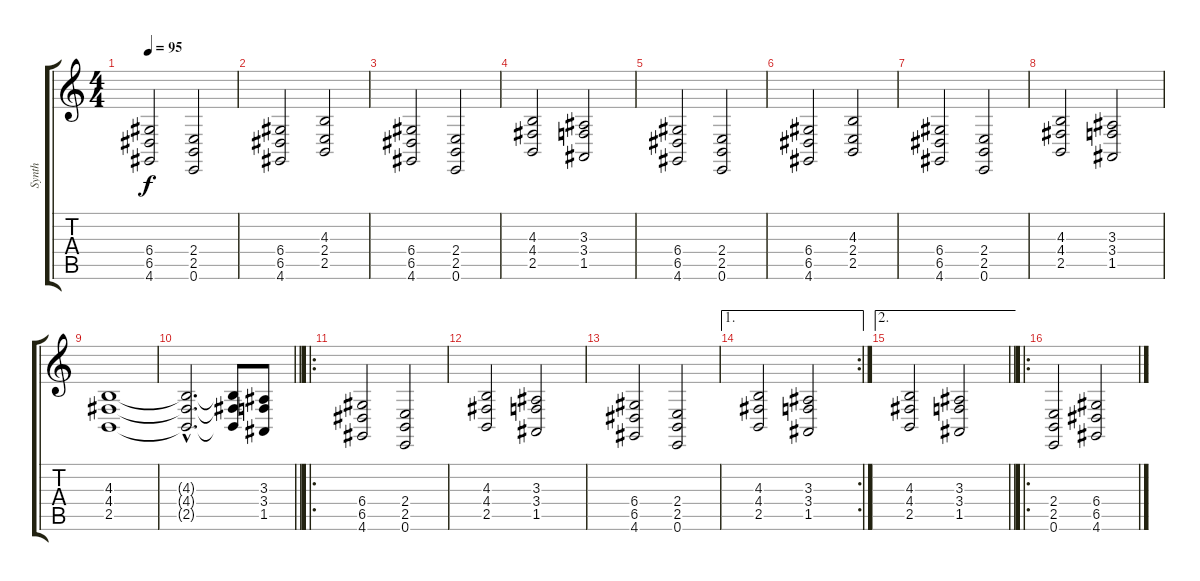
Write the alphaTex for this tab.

\track ("Synth" "Synth") {instrument stringensemble1}
\staff {score tabs}
\tuning (E4 B3 G3 D3 A2 E2) {hide}
\ts (4 4)
\tempo 95
\clef g2
\ks c
(6.4 6.5 4.6).2{dy f} (2.4 2.5 0.6).2 |
(6.4 6.5 4.6).2 (4.3 2.4 2.5).2 |
(6.4 6.5 4.6).2 (2.4 2.5 0.6).2 |
(4.3 4.4 2.5).2 (3.3 3.4 1.5).2 |
(6.4 6.5 4.6).2 (2.4 2.5 0.6).2 |
(6.4 6.5 4.6).2 (4.3 2.4 2.5).2 |
(6.4 6.5 4.6).2 (2.4 2.5 0.6).2 |
(4.3 4.4 2.5).2 (3.3 3.4 1.5).2 |
(4.3 4.4 2.5).1 |
\barLineRight lightlight
(4.3{hac t} 4.4{hac t} 2.5{hac t}).2{d} (4.3{t} 4.4{t} 2.5{t}).8 (3.3 3.4 1.5).8 |
\ro
(6.4 6.5 4.6).2 (2.4 2.5 0.6).2 |
(4.3 4.4 2.5).2 (3.3 3.4 1.5).2 |
(6.4 6.5 4.6).2 (2.4 2.5 0.6).2 |
\ae 1
\rc 2
(4.3 4.4 2.5).2 (3.3 3.4 1.5).2 |
\ae 2
\barLineRight lightlight
(4.3 4.4 2.5).2 (3.3 3.4 1.5).2 |
\ro
(2.4 2.5 0.6).2 (6.4 6.5 4.6).2
